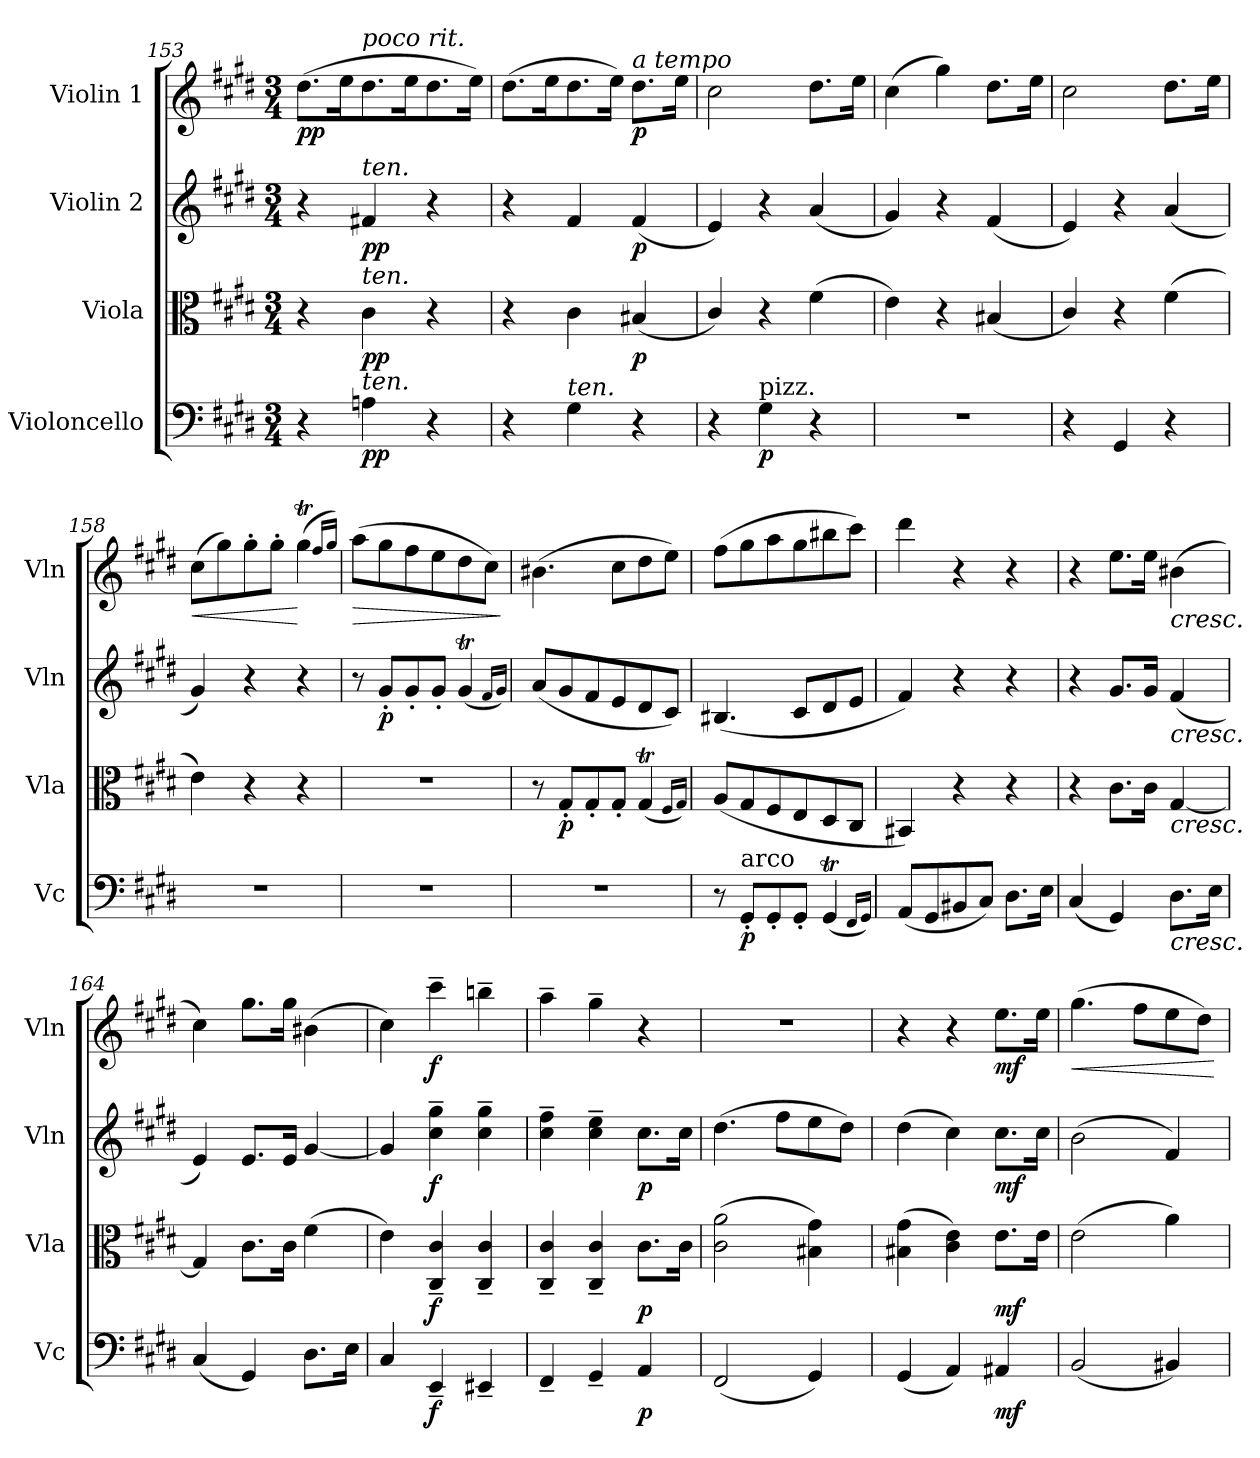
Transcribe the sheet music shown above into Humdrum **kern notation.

**kern	**dynam	**kern	**dynam	**kern	**dynam	**kern	**dynam
*part4	*part4	*part3	*part3	*part2	*part2	*part1	*part1
*staff4	*staff4	*staff3	*staff3	*staff2	*staff2	*staff1	*staff1
*I"Violoncello	*	*I"Viola	*	*I"Violin 2	*	*I"Violin 1	*
*I'Vc	*	*I'Vla	*	*I'Vln	*	*I'Vln	*
*clefF4	*	*clefC3	*	*clefG2	*	*clefG2	*
*k[f#c#g#d#]	*	*k[f#c#g#d#]	*	*k[f#c#g#d#]	*	*k[f#c#g#d#]	*
*M3/4	*	*M3/4	*	*M3/4	*	*M3/4	*
=153	=153	=153	=153	=153	=153	=153	=153
!	!	!	!	!	!	!	!LO:DY:b
4r	.	4r	.	4r	.	(>8.dd#\L	pp
.	.	.	.	.	.	16ee\K	.
!	!	!	!	!	!	!LO:TX:a:i:t=poco rit.	!
!	!	!	!	!LO:TX:a:i:t=ten.	!	!	!
!	!	!LO:TX:a:i:t=ten.	!	!	!	!	!
!LO:TX:a:i:t=ten.	!	!	!	!	!	!	!
!	!LO:DY:b	!	!LO:DY:b	!	!LO:DY:b	!	!
4An\	pp	4c#\	pp	4f#X/	pp	8.dd#\	.
.	.	.	.	.	.	16ee\K	.
4r	.	4r	.	4r	.	8.dd#\	.
.	.	.	.	.	.	16ee\Jk)	.
=154	=154	=154	=154	=154	=154	=154	=154
*	*	*	*	*	*	*MM104	*
4r	.	4r	.	4r	.	(>8.dd#\L	.
.	.	.	.	.	.	16ee\K	.
*	*	*	*	*	*	*MM94	*
!LO:TX:a:i:t=ten.	!	!	!	!	!	!	!
4G#\	.	4c#\	.	4f#/	.	8.dd#\	.
.	.	.	.	.	.	16ee\Jk)	.
!	!	!	!	!	!	!LO:TX:a:i:t=a tempo	!
!	!	!	!LO:DY:b	!	!LO:DY:b	!	!LO:DY:b
4r	.	(<4B#X/	p	(<4f#/	p	8.dd#\L	p
.	.	.	.	.	.	16ee\Jk	.
=155	=155	=155	=155	=155	=155	=155	=155
4r	.	4c#/)	.	4e/)	.	2cc#\	.
!LO:TX:a:t=pizz.	!	!	!	!	!	!	!
!	!LO:DY:b	!	!	!	!	!	!
4G#\	p	4r	.	4r	.	.	.
4r	.	(>4f#\	.	(<4a/	.	8.dd#\L	.
.	.	.	.	.	.	16ee\Jk	.
!!LO:LB:g=z
=156	=156	=156	=156	=156	=156	=156	=156
2.r	.	4e\)	.	4g#/)	.	(>4cc#\	.
.	.	4r	.	4r	.	4gg#\)	.
.	.	(<4B#X/	.	(<4f#/	.	8.dd#\L	.
.	.	.	.	.	.	16ee\Jk	.
=157	=157	=157	=157	=157	=157	=157	=157
4r	.	4c#/)	.	4e/)	.	2cc#\	.
4GG#/	.	4r	.	4r	.	.	.
4r	.	(>4f#\	.	(<4a/	.	8.dd#\L	.
.	.	.	.	.	.	16ee\Jk	.
=158	=158	=158	=158	=158	=158	=158	=158
!	!	!	!	!	!	!	!LO:HP:b
2.r	.	4e\)	.	4g#/)	.	(>8cc#\L	<
.	.	.	.	.	.	8gg#\)	.
.	.	4r	.	4r	.	8gg#'\	.
.	.	.	.	.	.	8gg#'\J	.
.	.	4r	.	4r	.	(<4gg#t\	[
.	.	.	.	.	.	16qff#/LL	.
.	.	.	.	.	.	16qgg#/JJ)	.
=159	=159	=159	=159	=159	=159	=159	=159
!	!	!	!	!	!	!	!LO:HP:b
2.r	.	2.r	.	8r	.	(>8aa\L	>
!	!	!	!	!	!LO:DY:b	!	!
.	.	.	.	8g#'/L	p	8gg#\	.
.	.	.	.	8g#'/	.	8ff#\	.
.	.	.	.	8g#'/J	.	8ee\	.
.	.	.	.	(<4g#t/	.	8dd#\	.
.	.	.	.	.	.	8cc#\J)	.
.	.	.	.	16qf#/LL	.	.	.
.	.	.	.	16qg#/JJ)	.	.	.
.	.	.	.	.	.	.	]
=160	=160	=160	=160	=160	=160	=160	=160
2.r	.	8r	.	(<8a/L	.	(>4.b#X\	.
!	!	!	!LO:DY:b	!	!	!	!
.	.	8G#'/L	p	8g#/	.	.	.
.	.	8G#'/	.	8f#/	.	.	.
.	.	8G#'/J	.	8e/	.	8cc#\L	.
.	.	(<4G#t/	.	8d#/	.	8dd#\	.
.	.	.	.	8c#/J)	.	8ee\J)	.
.	.	16qF#/LL	.	.	.	.	.
.	.	16qG#/JJ)	.	.	.	.	.
=161	=161	=161	=161	=161	=161	=161	=161
8r	.	(<8A/L	.	(<4.B#X/	.	(>8ff#\L	.
!LO:TX:a:t=arco	!	!	!	!	!	!	!
!	!LO:DY:b	!	!	!	!	!	!
8GG#'/L	p	8G#/	.	.	.	8gg#\	.
8GG#'/	.	8F#/	.	.	.	8aa\	.
8GG#'/J	.	8E/	.	8c#/L	.	8gg#\	.
(<4GG#t/	.	8D#/	.	8d#/	.	8bb#X\	.
.	.	8C#/J	.	8e/J	.	8ccc#\J)	.
16qFF#/LL	.	.	.	.	.	.	.
16qGG#/JJ)	.	.	.	.	.	.	.
!!LO:LB:g=z
=162	=162	=162	=162	=162	=162	=162	=162
(<8AA/L	.	4BB#X/)	.	4f#/)	.	4ddd#\	.
8GG#/	.	.	.	.	.	.	.
8BB#X/	.	4r	.	4r	.	4r	.
8C#/J)	.	.	.	.	.	.	.
8.D#\L	.	4r	.	4r	.	4r	.
16E\Jk	.	.	.	.	.	.	.
=163	=163	=163	=163	=163	=163	=163	=163
(<4C#/	.	4r	.	4r	.	4r	.
4GG#/)	.	8.c#\L	.	8.g#/L	.	8.ee\L	.
.	.	16c#\Jk	.	16g#/Jk	.	16ee\Jk	.
!	!	!	!	!	!	!LO:TX:b:i:t=cresc.	!
!	!	!	!	!LO:TX:b:i:t=cresc.	!	!	!
!	!	!LO:TX:b:i:t=cresc.	!	!	!	!	!
!LO:TX:b:i:t=cresc.	!	!	!	!	!	!	!
8.D#\L	.	[4G#/	.	(<4f#/	.	(>4b#X\	.
16E\Jk	.	.	.	.	.	.	.
=164	=164	=164	=164	=164	=164	=164	=164
(<4C#/	.	4G#/]	.	4e/)	.	4cc#\)	.
4GG#/)	.	8.c#\L	.	8.e/L	.	8.gg#\L	.
.	.	16c#\Jk	.	16e/Jk	.	16gg#\Jk	.
8.D#\L	.	(>4f#\	.	[4g#/	.	(>4b#X\	.
16E\Jk	.	.	.	.	.	.	.
=165	=165	=165	=165	=165	=165	=165	=165
4C#/	.	4e\)	.	4g#/]	.	4cc#\)	.
!	!LO:DY:b	!	!LO:DY:b	!	!LO:DY:b	!	!LO:DY:b
4EE~/	f	4C#/~ 4c#/~	f	4cc#\~ 4gg#\~	f	4ccc#~\	f
4EE#X~/	.	4C#/~ 4c#/~	.	4cc#\~ 4gg#\~	.	4bbn~\	.
=166	=166	=166	=166	=166	=166	=166	=166
4FF#~/	.	4C#/~ 4c#/~	.	4cc#\~ 4ff#\~	.	4aa~\	.
4GG#~/	.	4C#/~ 4c#/~	.	4cc#\~ 4ee\~	.	4gg#~\	.
!	!LO:DY:b	!	!LO:DY:b	!	!LO:DY:b	!	!
4AA/	p	8.c#\L	p	8.cc#\L	p	4r	.
.	.	16c#\Jk	.	16cc#\Jk	.	.	.
=167	=167	=167	=167	=167	=167	=167	=167
*	*	*^	*	*^	*	*	*
(<2FF#/	.	(>2c#\ 2a\	4.ryy	.	(>4.dd#\	4.ryy	.	2.r	.
.	.	.	4.ryy	.	8ff#\L	4.ryy	.	.	.
4GG#/)	.	4B#X\ 4g#\)	.	.	8ee\	.	.	.	.
.	.	.	.	.	8dd#\J)	.	.	.	.
*	*	*v	*v	*	*	*	*	*	*
*	*	*	*	*v	*v	*	*	*
!!LO:PB:g=z
=168	=168	=168	=168	=168	=168	=168	=168
(<4GG#/	.	(>4B#X\ 4g#\	.	(>4dd#\	.	4r	.
4AA/)	.	4c#\ 4e\)	.	4cc#\)	.	4r	.
!	!LO:DY:b	!	!LO:DY:b	!	!LO:DY:b	!	!LO:DY:b
4AA#X/	mf	8.e\L	mf	8.cc#\L	mf	8.ee\L	mf
.	.	16e\Jk	.	16cc#\Jk	.	16ee\Jk	.
=169	=169	=169	=169	=169	=169	=169	=169
!	!	!	!	!	!	!	!LO:HP:b
(<2BB/	.	(>2e\	.	(>2b\	.	(>4.gg#\	<
.	.	.	.	.	.	8ff#\L	.
4BB#X/)	.	4a\)	.	4f#/)	.	8ee\	.
.	.	.	.	.	.	8dd#\J)	.
.	.	.	.	.	.	.	[
=	=	=	=	=	=	=	=
*-	*-	*-	*-	*-	*-	*-	*-
